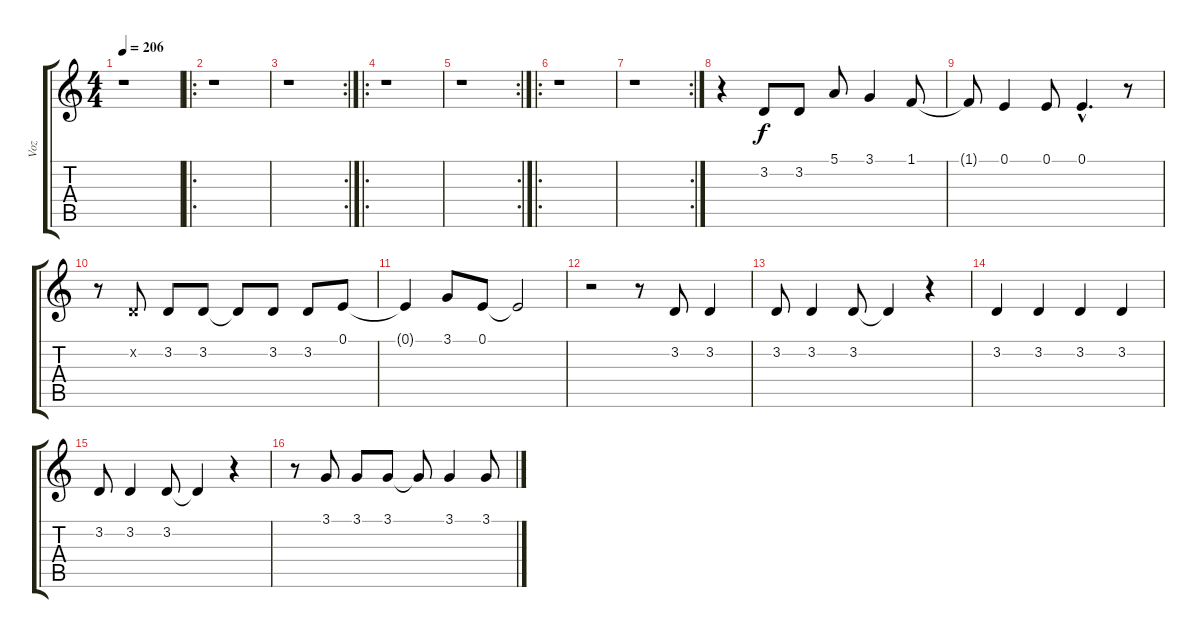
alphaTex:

\track ("Voz" "Voz") {instrument sopranosax}
\staff {score tabs}
\tuning (E4 B3 G3 D3 A2 E2) {hide}
\ts (4 4)
\tempo 206
\clef g2
\ks c
r.1{dy f instrument sopranosax} |
\ro
r.1 |
\rc 2
r.1 |
\ro
r.1 |
\rc 2
r.1 |
\ro
r.1 |
\rc 2
r.1 |
r.4 3.2.8 3.2.8 5.1.8 3.1.4 1.1.8 |
1.1{t}.8 0.1.4 0.1.8 0.1{hac}.4{d} r.8 |
r.8 3.2{x}.8 3.2.8 3.2.8 3.2{t}.8 3.2.8 3.2.8 0.1.8 |
0.1{t}.4 3.1.8 0.1.8 0.1{t}.2 |
r.2 r.8 3.2.8 3.2.4 |
3.2.8 3.2.4 3.2.8 3.2{t}.4 r.4 |
3.2.4 3.2.4 3.2.4 3.2.4 |
3.2.8 3.2.4 3.2.8 3.2{t}.4 r.4 |
r.8 3.1.8 3.1.8 3.1.8 3.1{t}.8 3.1.4 3.1.8
